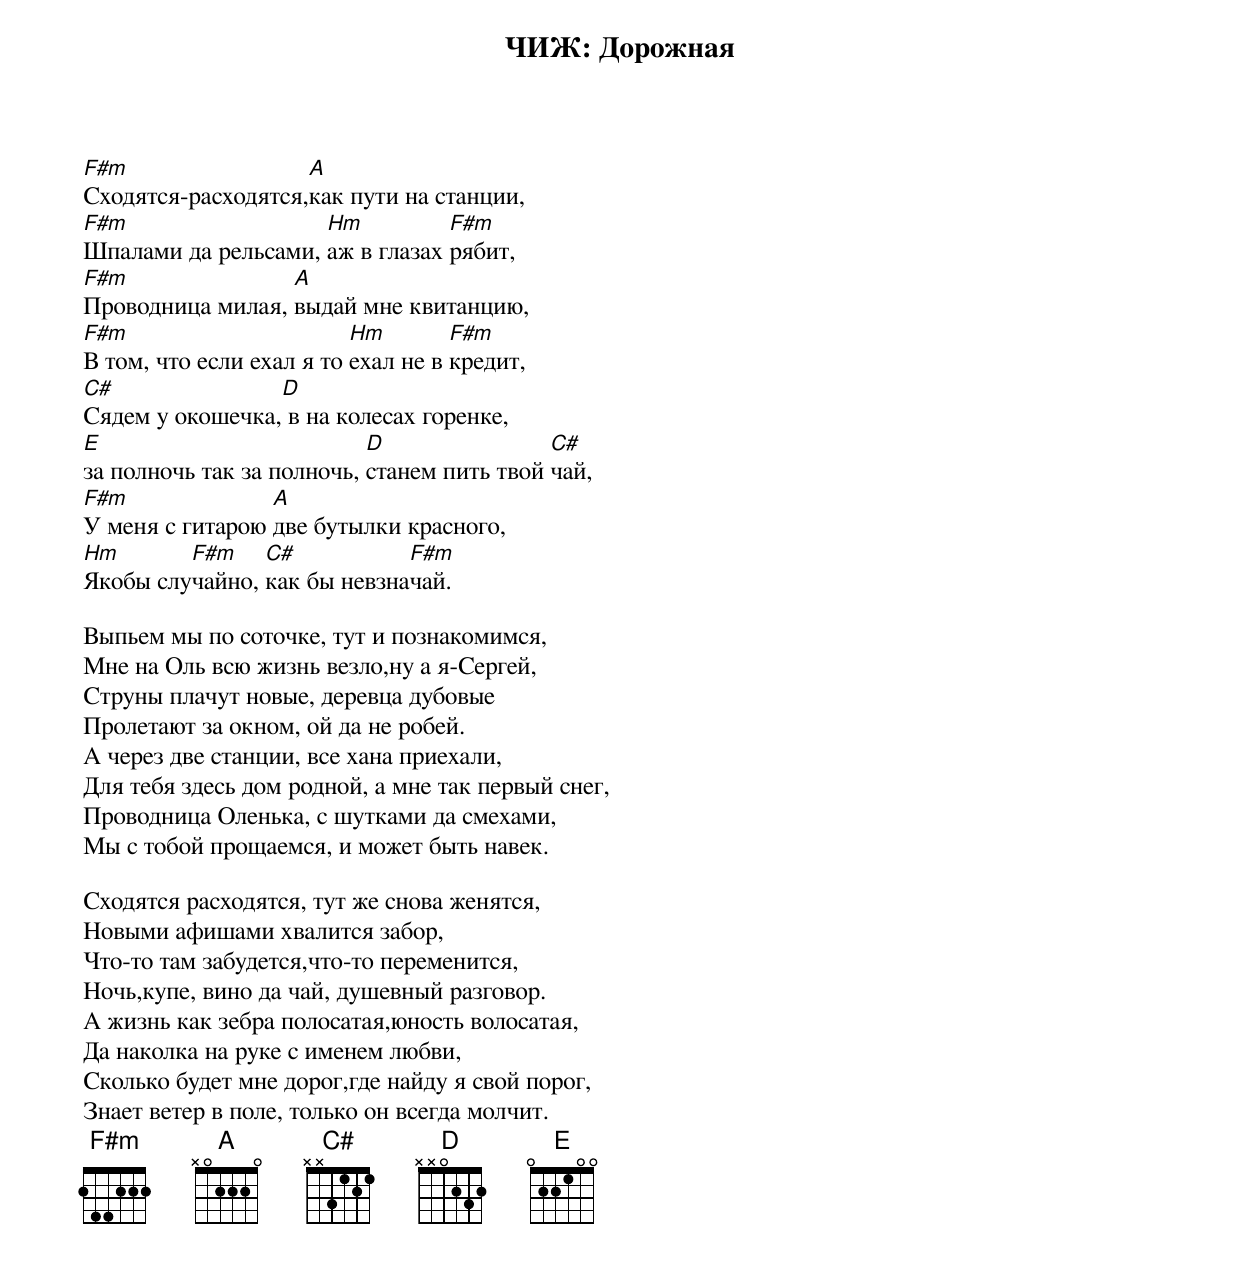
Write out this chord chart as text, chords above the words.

ЧИЖ: Дорожная

F#m                 A
Сходятся-расходятся,как пути на станции,
F#m                  Hm          F#m
Шпалами да рельсами, аж в глазах рябит,
F#m               A
Проводница милая, выдай мне квитанцию,
F#m                       Hm        F#m
В том, что если ехал я то ехал не в кредит,
C#               D
Сядем у окошечка, в на колесах горенке,
E                          D                C#
за полночь так за полночь, станем пить твой чай,
F#m              A
У меня с гитарою две бутылки красного,
Hm       F#m    C#           F#m
Якобы случайно, как бы невзначай.

Выпьем мы по соточке, тут и познакомимся,
Мне на Оль всю жизнь везло,ну а я-Сергей,
Струны плачут новые, деревца дубовые
Пролетают за окном, ой да не робей.
А через две станции, все хана приехали,
Для тебя здесь дом родной, а мне так первый снег,
Проводница Оленька, с шутками да смехами,
Мы с тобой прощаемся, и может быть навек.

Сходятся расходятся, тут же снова женятся,
Hовыми афишами хвалится забор,
Что-то там забудется,что-то переменится,
Hочь,купе, вино да чай, душевный разговор.
А жизнь как зебра полосатая,юность волосатая,
Да наколка на руке с именем любви,
Сколько будет мне дорог,где найду я свой порог,
Знает ветер в поле, только он всегда молчит.
